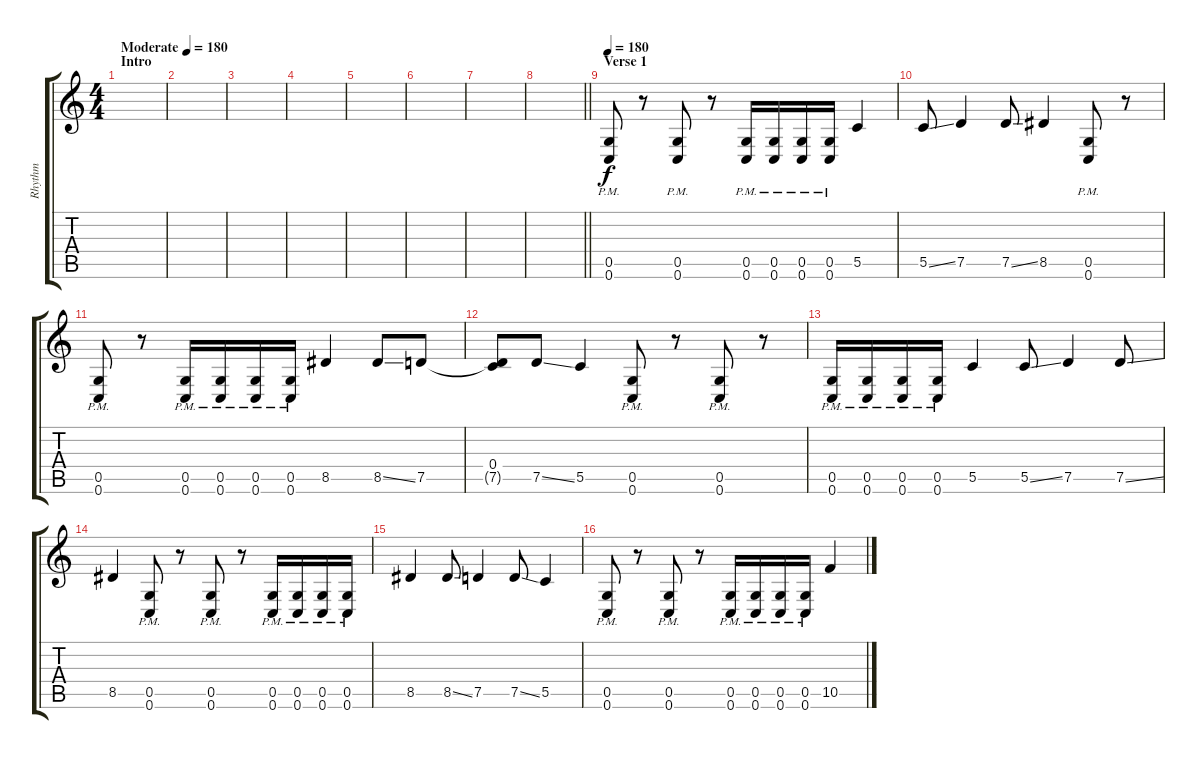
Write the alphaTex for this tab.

\track ("Rhythm" "Rhythm") {instrument distortionguitar}
\staff {score tabs}
\tuning (D4 A3 F3 C3 G2 C2) {hide}
\ts (4 4)
\section ("" "Intro")
\tempo (180 "Moderate")
\tempo 100
\tempo (180 "Moderate")
\clef g2
\ks c
|
|
|
|
|
|
|
\barLineRight lightlight
|
\section ("" "Verse 1")
\tempo 180
(0.5{pm} 0.6{pm}).8{volume 16} r.8 (0.5{pm} 0.6{pm}).8 r.8 (0.5{pm} 0.6{pm}).16 (0.5{pm} 0.6{pm}).16 (0.5{pm} 0.6{pm}).16 (0.5{pm} 0.6{pm}).16 5.5.4 |
5.5{ss}.8 7.5.4 7.5{ss}.8 8.5.4 (0.5{pm} 0.6{pm}).8 r.8 |
(0.5{pm} 0.6{pm}).8 r.8 (0.5{pm} 0.6{pm}).16 (0.5{pm} 0.6{pm}).16 (0.5{pm} 0.6{pm}).16 (0.5{pm} 0.6{pm}).16 8.5.4 8.5{ss}.8 7.5.8 |
(0.4 7.5{t}).8 7.5{ss}.8 5.5.4 (0.5{pm} 0.6{pm}).8 r.8 (0.5{pm} 0.6{pm}).8 r.8 |
(0.5{pm} 0.6{pm}).16 (0.5{pm} 0.6{pm}).16 (0.5{pm} 0.6{pm}).16 (0.5{pm} 0.6{pm}).16 5.5.4 5.5{ss}.8 7.5.4 7.5{ss}.8 |
8.5.4 (0.5{pm} 0.6{pm}).8 r.8 (0.5{pm} 0.6{pm}).8 r.8 (0.5{pm} 0.6{pm}).16 (0.5{pm} 0.6{pm}).16 (0.5{pm} 0.6{pm}).16 (0.5{pm} 0.6{pm}).16 |
8.5.4 8.5{ss}.8 7.5.4 7.5{ss}.8 5.5.4 |
(0.5{pm} 0.6{pm}).8 r.8 (0.5{pm} 0.6{pm}).8 r.8 (0.5{pm} 0.6{pm}).16 (0.5{pm} 0.6{pm}).16 (0.5{pm} 0.6{pm}).16 (0.5{pm} 0.6{pm}).16 10.5.4
